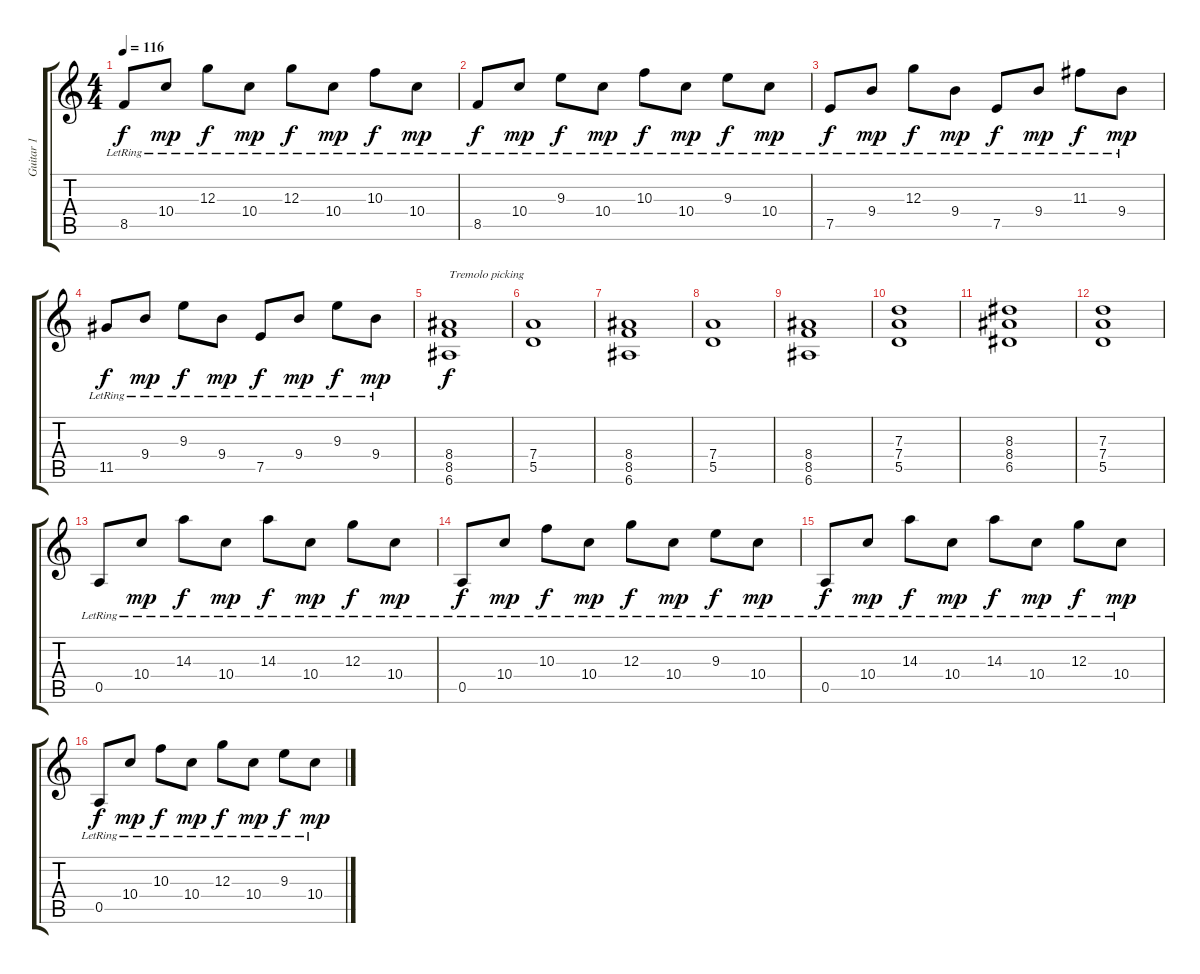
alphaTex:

\track ("Guitar 1" "Guitar 1") {instrument acousticguitarnylon}
\staff {score tabs}
\tuning (E4 B3 G3 D3 A2 E2) {hide}
\ts (4 4)
\tempo 116
\clef g2
\ks c
8.5{lr}.8{dy f} 10.4{lr}.8{dy mp} 12.3{lr}.8{dy f} 10.4{lr}.8{dy mp} 12.3{lr}.8{dy f} 10.4{lr}.8{dy mp} 10.3{lr}.8{dy f} 10.4{lr}.8{dy mp} |
8.5{lr}.8{dy f} 10.4{lr}.8{dy mp} 9.3{lr}.8{dy f} 10.4{lr}.8{dy mp} 10.3{lr}.8{dy f} 10.4{lr}.8{dy mp} 9.3{lr}.8{dy f} 10.4{lr}.8{dy mp} |
7.5{lr}.8{dy f} 9.4{lr}.8{dy mp} 12.3{lr}.8{dy f} 9.4{lr}.8{dy mp} 7.5{lr}.8{dy f} 9.4{lr}.8{dy mp} 11.3{lr}.8{dy f} 9.4{lr}.8{dy mp} |
11.5{lr}.8{dy f} 9.4{lr}.8{dy mp} 9.3{lr}.8{dy f} 9.4{lr}.8{dy mp} 7.5{lr}.8{dy f} 9.4{lr}.8{dy mp} 9.3{lr}.8{dy f} 9.4{lr}.8{dy mp} |
(8.4 8.5 6.6).1{txt "Tremolo picking" dy f volume 10 instrument distortionguitar} |
(7.4 5.5).1 |
(8.4 8.5 6.6).1 |
(7.4 5.5).1 |
(8.4 8.5 6.6).1 |
(7.3 7.4 5.5).1 |
(8.3 8.4 6.5).1 |
(7.3 7.4 5.5).1 |
0.5{lr}.8{volume 13 instrument acousticguitarnylon} 10.4{lr}.8{dy mp} 14.3{lr}.8{dy f} 10.4{lr}.8{dy mp} 14.3{lr}.8{dy f} 10.4{lr}.8{dy mp} 12.3{lr}.8{dy f} 10.4{lr}.8{dy mp} |
0.5{lr}.8{dy f} 10.4{lr}.8{dy mp} 10.3{lr}.8{dy f} 10.4{lr}.8{dy mp} 12.3{lr}.8{dy f} 10.4{lr}.8{dy mp} 9.3{lr}.8{dy f} 10.4{lr}.8{dy mp} |
0.5{lr}.8{dy f} 10.4{lr}.8{dy mp} 14.3{lr}.8{dy f} 10.4{lr}.8{dy mp} 14.3{lr}.8{dy f} 10.4{lr}.8{dy mp} 12.3{lr}.8{dy f} 10.4{lr}.8{dy mp} |
0.5{lr}.8{dy f} 10.4{lr}.8{dy mp} 10.3{lr}.8{dy f} 10.4{lr}.8{dy mp} 12.3{lr}.8{dy f} 10.4{lr}.8{dy mp} 9.3{lr}.8{dy f} 10.4{lr}.8{dy mp}
